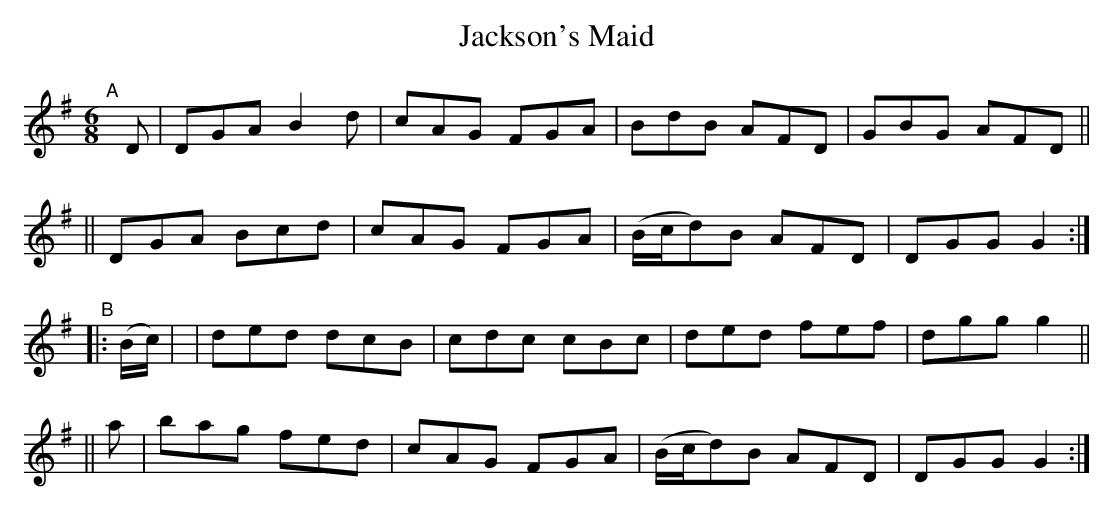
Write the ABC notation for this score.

X:1
T: Jackson's Maid
M: 6/8
L: 1/8
K: G
"^A"[|] D \
|  DGA B2d | cAG FGA | BdB AFD | GBG AFD ||
|| DGA Bcd | cAG FGA | (B/c/d)B AFD | DGG G2 :|
"^B"|: (B/c/) |\
|      ded dcB | cdc cBc | ded fef | dgg g2 ||
|| a | bag fed | cAG FGA | (B/c/d)B AFD | DGG G2 :|
